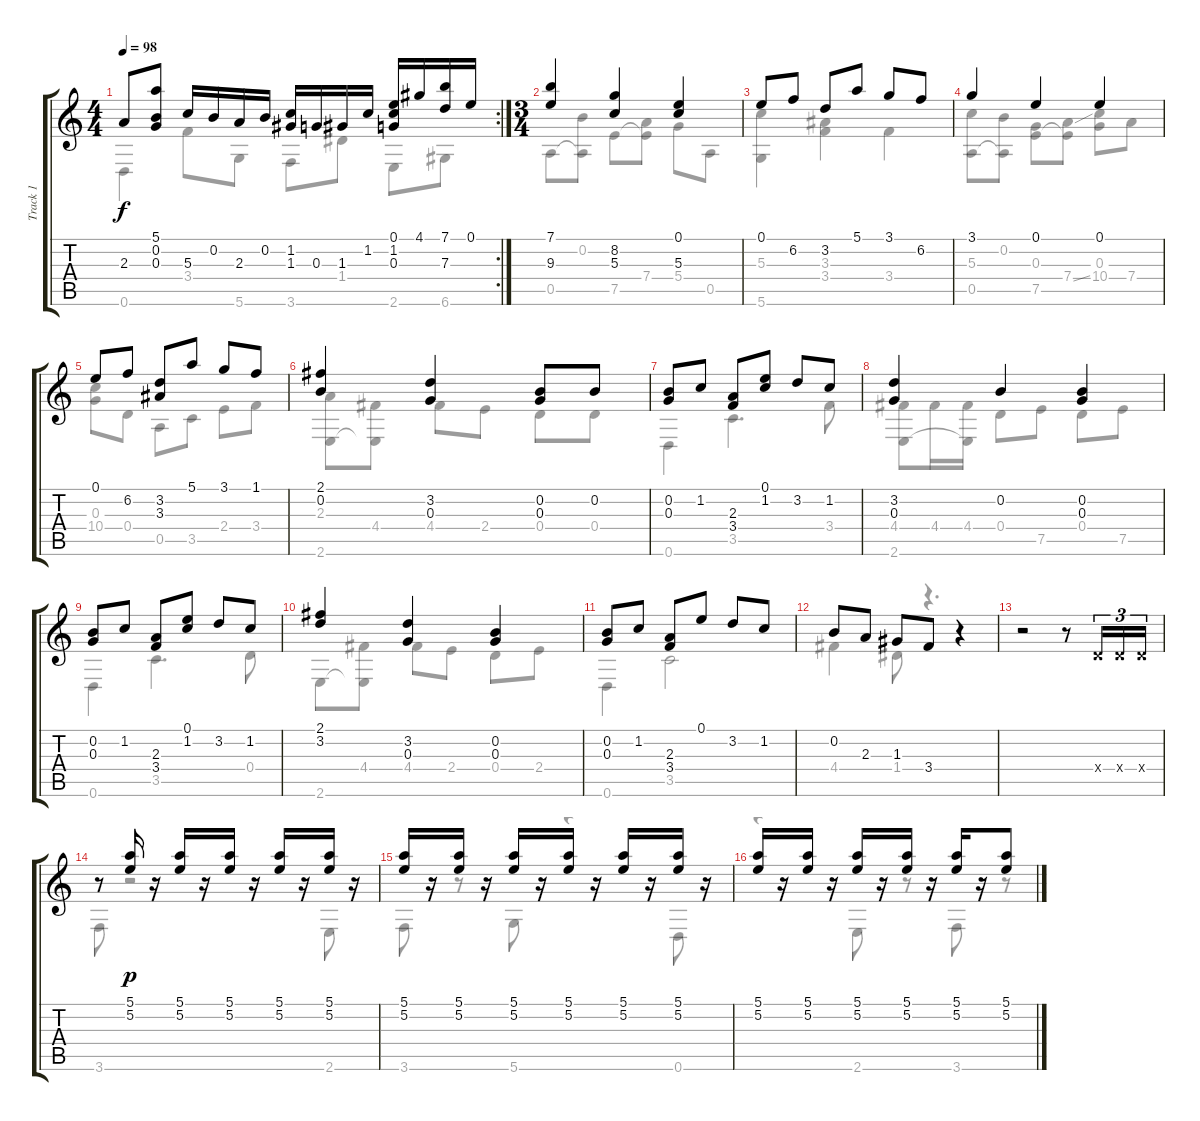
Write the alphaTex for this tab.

\track ("Track 1" "Track 1") {instrument acousticguitarnylon}
\staff {score tabs}
\tuning (E4 B3 G3 D3 A2 D2) {hide}
\voice
\rc 2
\ts (4 4)
\tempo 98
\clef g2
\ks c
2.3.8{dy f} (5.1 0.2 0.3).8 5.3.16 0.2.16 2.3.16 0.2.16 (1.2 1.3).16 0.3.16 1.3.16 1.2.16 (0.1 1.2 0.3).16 4.1.16 (7.1 7.3).16 0.1.16 |
\ts (3 4)
(7.1 9.3).4 (8.2 5.3).4 (0.1 5.3).4 |
0.1.8 6.2.8 3.2.8 5.1.8 3.1.8 6.2.8 |
3.1.4 0.1.4 0.1.4 |
0.1.8 6.2.8 (3.2 3.3).8 5.1.8 3.1.8 1.1.8 |
(2.1 0.2).4 (3.2 0.3).4 (0.2 0.3).8 0.2.8 |
(0.2 0.3).8 1.2.8 (2.3 3.4).8 (0.1 1.2).8 3.2.8 1.2.8 |
(3.2 0.3).4 0.2.4 (0.2 0.3).4 |
(0.2 0.3).8 1.2.8 (2.3 3.4).8 (0.1 1.2).8 3.2.8 1.2.8 |
(2.1 3.2).4 (3.2 0.3).4 (0.2 0.3).4 |
(0.2 0.3).8 1.2.8 (2.3 3.4).8 0.1.8 3.2.8 1.2.8 |
0.2.8 2.3.8 1.3.8 3.4.8 r.4 |
r.2 r.8 0.4{x}.16{tu (3 2)} 0.4{x}.16{tu (3 2)} 0.4{x}.16{tu (3 2)} |
r.8 (5.1 5.2).16{dy p} r.16 (5.1 5.2).16 r.16 (5.1 5.2).16 r.16 (5.1 5.2).16 r.16 (5.1 5.2).16 r.16 |
(5.1 5.2).16 r.16 (5.1 5.2).16 r.16 (5.1 5.2).16 r.16 (5.1 5.2).16 r.16 (5.1 5.2).16 r.16 (5.1 5.2).16 r.16 |
(5.1 5.2).16 r.16 (5.1 5.2).16 r.16 (5.1 5.2).16 r.16 (5.1 5.2).16 r.16 (5.1 5.2).16 r.16 (5.1{ss} 5.2{ss}).8
\voice
\clef g2
\ottava regular
\simile none
\ks c
0.6.4{dy f} 3.4.8 5.6.8 3.6.8 1.4.8 2.6.8 6.6.8 |
0.5.8 (0.2 0.5{t}).8 7.5.8 (7.4 7.5{t}).8 5.4.8 0.5.8 |
(5.3 5.6).4 (3.3 3.4).4 3.4.4 |
(5.3 0.5).8 (0.2 0.5{t}).8 (0.3 7.5).8 (7.4{ss} 7.5{t}).8 (0.3 10.4).8 7.4.8 |
(0.3 10.4).8 0.4.8 0.5.8 3.5.8 2.4.8 3.4.8 |
(2.3 2.6).8 (4.4 2.6{t}).8 4.4.8 2.4.8 0.4.8 0.4.8 |
0.6.4 3.5.4{d} 3.4.8 |
(4.4 2.6).8 4.4.16 (4.4 2.6{t}).16 0.4.8 7.5.8 0.4.8 7.5.8 |
0.6.4 3.5.4{d} 0.4.8 |
2.6.8 (4.4 2.6{t}).8 4.4.8 2.4.8 0.4.8 2.4.8 |
0.6.4 3.5.2 |
4.4.4 1.4.8 r.4{d} |
|
3.6.8 r.2 2.6.8 |
3.6.8 r.8 5.6.8 r.4 0.6.8 |
r.4 2.6.8 r.8 3.6.8 r.8
